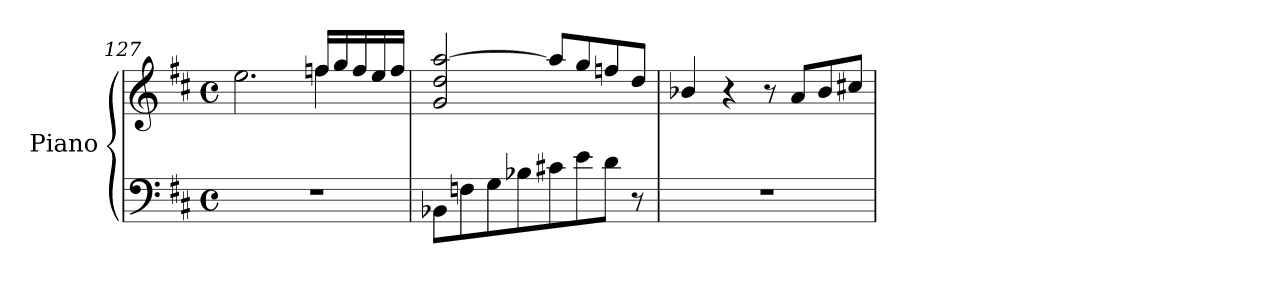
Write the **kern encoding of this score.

**kern	**kern
*part1	*part1
*staff2	*staff1
*I"Piano	*
*I'Pno	*
*clefF4	*clefG2
*k[f#c#]	*k[f#c#]
*M4/4	*M4/4
*met(c)	*met(c)
=127	=127
*	*^
1r	2.ee\	2.ryy
*	*	*Xtuplet
.	4ffn\	20ff!/LL
.	.	20gg!/
.	.	20ff!/
.	.	20ee!/
.	.	20ff!/JJ
*	*v	*v
=128	=128
8BB-X\L	2g/ 2dd/ [2aa/
8Fn\	.
8G\	.
8B-X\	.
8c#X\	8aa/L]
8e\	8gg/
8d\J	8ffn/
8r	8dd/J
=129	=129
1r	4b-X/
.	4r
.	8r
.	8a/L
.	8b-/
.	8cc#X/J
=	=
*-	*-
